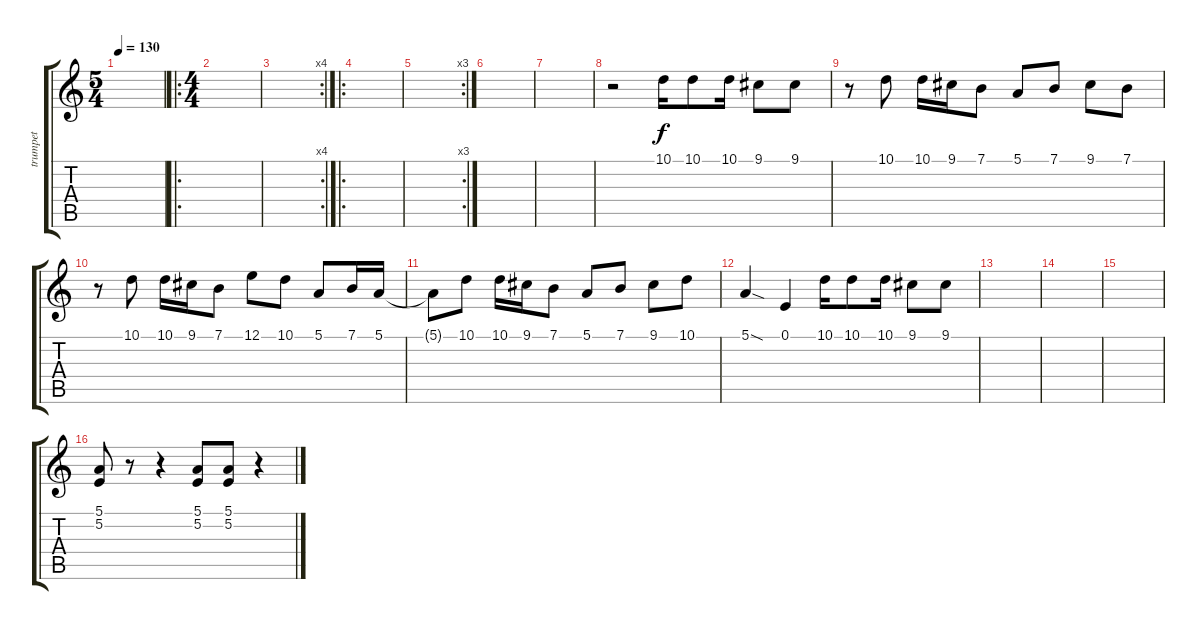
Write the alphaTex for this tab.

\track ("trumpet" "trumpet") {instrument trumpet}
\staff {score tabs}
\tuning (E4 B3 G3 D3 A2 E2) {hide}
\ts (5 4)
\tempo 130
\clef g2
\ks c
|
\ro
\ts (4 4)
|
\rc 4
|
\ro
|
\rc 3
|
|
|
r.2 10.1.16 10.1.8 10.1.16 9.1.8 9.1.8 |
r.8 10.1.8 10.1.16 9.1.16 7.1.8 5.1.8 7.1.8 9.1.8 7.1.8 |
r.8 10.1.8 10.1.16 9.1.16 7.1.8 12.1.8 10.1.8 5.1.8 7.1.16 5.1.16 |
5.1{t}.8 10.1.8 10.1.16 9.1.16 7.1.8 5.1.8 7.1.8 9.1.8 10.1.8 |
5.1{sod}.4 0.1.4 10.1.16 10.1.8 10.1.16 9.1.8 9.1.8 |
|
|
|
(5.1 5.2).8 r.8 r.4 (5.1 5.2).8 (5.1 5.2).8 r.4
